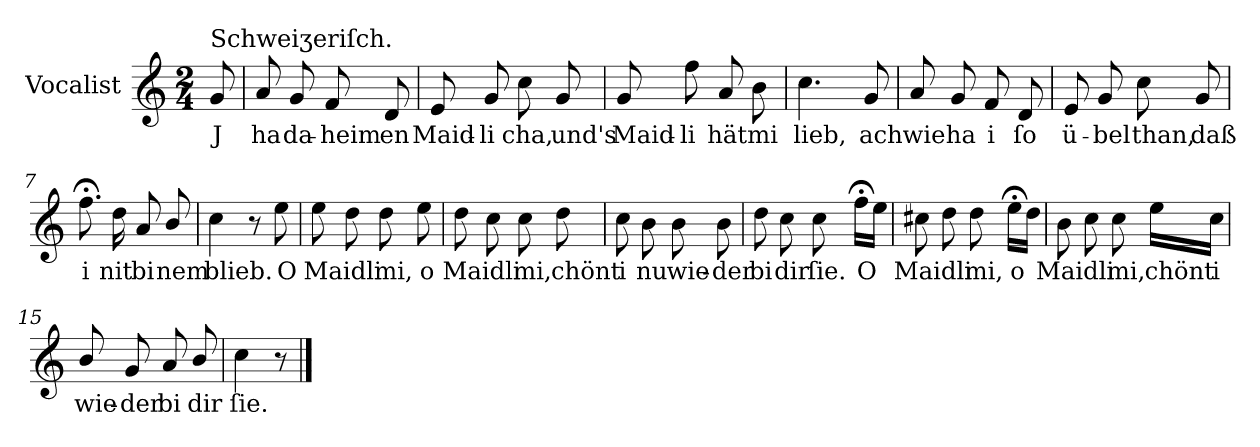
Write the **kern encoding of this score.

**kern	**text
*part1	*part1
*staff1	*staff1
*I"Vocalist	*
*k[]	*
*C:	*
*M2/4	*
=	=
!LO:TX:a:t=Schweiʒeriſch.	!
8g	J
=1	=1
8a	ha
8g	da-
8f	-heim
8d	en
=2	=2
8e	Maid-
8g	-li
8cc	cha,
8g	und's
=3	=3
8g	Maid-
8ff	-li
8a	hät
8b	mi
=4	=4
4.cc	lieb,
8g	ach
=5	=5
8a	wie
8g	ha
8f	i
8d	ſo
=6	=6
8e	ü-
8g	-bel
8cc	than,
8g	daß
=7	=7
8.ff;<	i
16dd	nit
8a	bi
8b/	nem
=8	=8
4cc	blieb.
8r	.
8ee	O
=9	=9
8ee	Maidli
8dd	.
8dd	mi,
8ee	o
=10	=10
8dd	Maidli
8cc	.
8cc	mi,
8dd	chönt
=11	=11
8cc	i
8b	nu
8b	wie-
8b	-der
=12	=12
8dd	bi
8cc	dir
8cc	ſie.
16ff;<LL	O
16eeJJ	.
=13	=13
8cc#X	Maidli
8dd	.
8dd	mi,
16ee;<LL	o
16ddJJ	.
=14	=14
8b	Maidli
8cc	.
8cc	mi,
16eeLL	chönt
16ccJJ	i
=15	=15
8b/	wie-
8g	-der
8a	bi
8b/	dir
=16	=16
4cc	ſie.
8r	.
==	==
*-	*-
